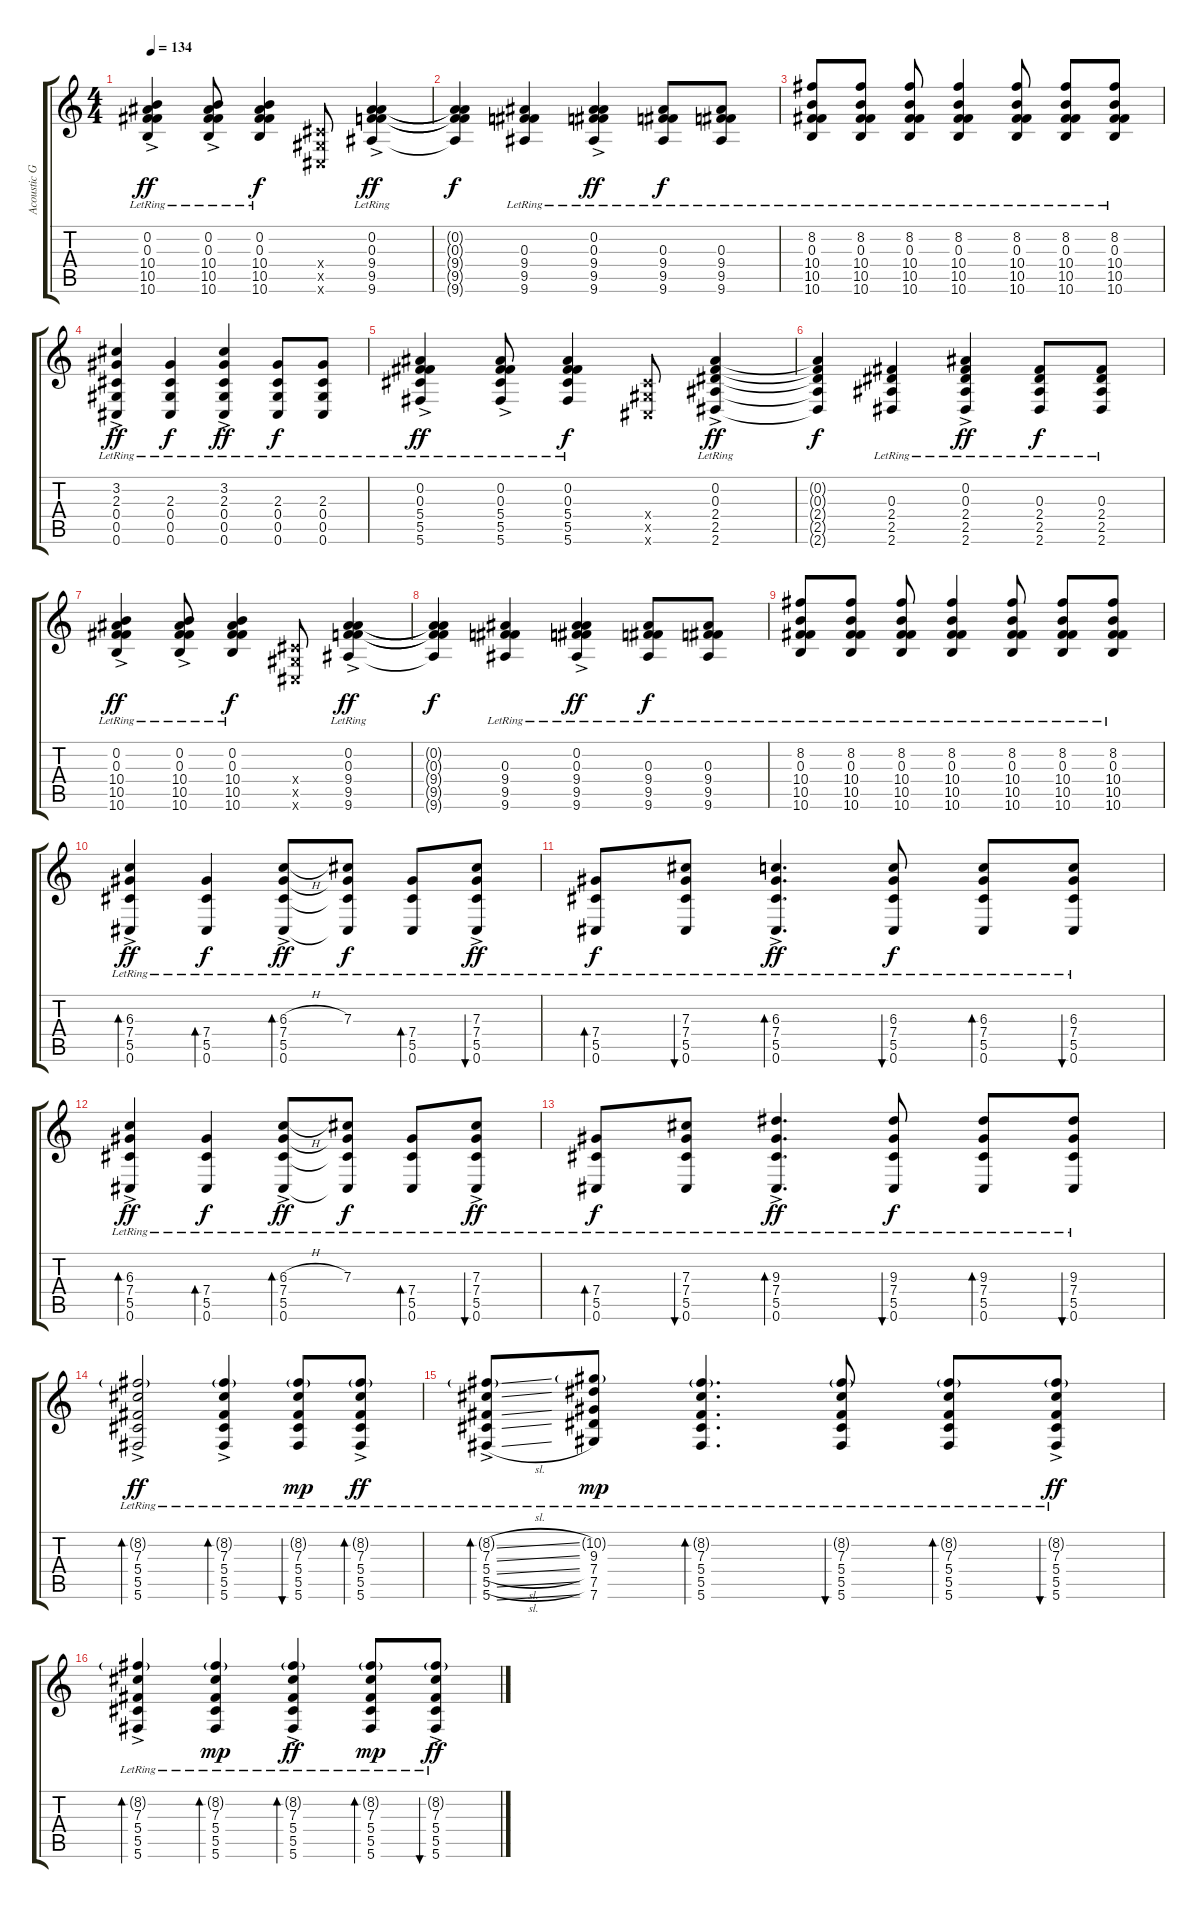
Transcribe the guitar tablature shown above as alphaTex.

\track ("Acoustic Guitar (Raine Maida)" "Acoustic G") {instrument acousticguitarsteel}
\staff {score tabs}
\tuning (Eb4 Bb3 Gb3 Db3 Ab2 Db2) {hide}
\ts (4 4)
\tempo 134
\clef g2
\ks c
(0.2{lr} 0.3{lr} 10.4{ac lr} 10.5{ac lr} 10.6{ac lr}).4{dy ff} (0.2{lr} 0.3{lr} 10.4{ac lr} 10.5{ac lr} 10.6{ac lr}).8 (0.2{lr} 0.3{lr} 10.4{lr} 10.5{lr} 10.6{lr}).4{dy f} (0.4{x} 0.5{x} 0.6{x}).8 (0.2{lr} 0.3{lr} 9.4{ac lr} 9.5{ac lr} 9.6{ac lr}).4{dy ff} |
(0.2{t} 0.3{t} 9.4{t} 9.5{t} 9.6{t}).4{dy f} (0.3{lr} 9.4{lr} 9.5{lr} 9.6{lr}).4 (0.2{lr} 0.3{lr} 9.4{ac lr} 9.5{ac lr} 9.6{ac lr}).4{dy ff} (0.3{lr} 9.4{lr} 9.5{lr} 9.6{lr}).8{dy f} (0.3{lr} 9.4{lr} 9.5{lr} 9.6{lr}).8 |
(8.2{lr} 0.3{lr} 10.4{lr} 10.5{lr} 10.6{lr}).8 (8.2{lr} 0.3{lr} 10.4{lr} 10.5{lr} 10.6{lr}).8 (8.2{lr} 0.3{lr} 10.4{lr} 10.5{lr} 10.6{lr}).8 (8.2{lr} 0.3{lr} 10.4{lr} 10.5{lr} 10.6{lr}).4 (8.2{lr} 0.3{lr} 10.4{lr} 10.5{lr} 10.6{lr}).8 (8.2{lr} 0.3{lr} 10.4{lr} 10.5{lr} 10.6{lr}).8 (8.2{lr} 0.3{lr} 10.4{lr} 10.5{lr} 10.6{lr}).8 |
(3.2{lr} 2.3{lr} 0.4{ac lr} 0.5{ac lr} 0.6{ac lr}).4{dy ff} (2.3{lr} 0.4{lr} 0.5{lr} 0.6{lr}).4{dy f} (3.2{lr} 2.3{lr} 0.4{ac lr} 0.5{ac lr} 0.6{ac lr}).4{dy ff} (2.3{lr} 0.4{lr} 0.5{lr} 0.6{lr}).8{dy f} (2.3{lr} 0.4{lr} 0.5{lr} 0.6{lr}).8 |
(0.2{lr} 0.3{lr} 5.4{ac lr} 5.5{ac lr} 5.6{ac lr}).4{dy ff} (0.2{lr} 0.3{lr} 5.4{ac lr} 5.5{ac lr} 5.6{ac lr}).8 (0.2{lr} 0.3{lr} 5.4{lr} 5.5{lr} 5.6{lr}).4{dy f} (0.4{x} 0.5{x} 0.6{x}).8 (0.2{lr} 0.3{lr} 2.4{ac lr} 2.5{ac lr} 2.6{ac lr}).4{dy ff} |
(0.2{t} 0.3{t} 2.4{t} 2.5{t} 2.6{t}).4{dy f} (0.3{lr} 2.4{lr} 2.5{lr} 2.6{lr}).4 (0.2{lr} 0.3{lr} 2.4{ac lr} 2.5{ac lr} 2.6{ac lr}).4{dy ff} (0.3{lr} 2.4{lr} 2.5{lr} 2.6{lr}).8{dy f} (0.3{lr} 2.4{lr} 2.5{lr} 2.6{lr}).8 |
(0.2{lr} 0.3{lr} 10.4{ac lr} 10.5{ac lr} 10.6{ac lr}).4{dy ff} (0.2{lr} 0.3{lr} 10.4{ac lr} 10.5{ac lr} 10.6{ac lr}).8 (0.2{lr} 0.3{lr} 10.4{lr} 10.5{lr} 10.6{lr}).4{dy f} (0.4{x} 0.5{x} 0.6{x}).8 (0.2{lr} 0.3{lr} 9.4{ac lr} 9.5{ac lr} 9.6{ac lr}).4{dy ff} |
(0.2{t} 0.3{t} 9.4{t} 9.5{t} 9.6{t}).4{dy f} (0.3{lr} 9.4{lr} 9.5{lr} 9.6{lr}).4 (0.2{lr} 0.3{lr} 9.4{ac lr} 9.5{ac lr} 9.6{ac lr}).4{dy ff} (0.3{lr} 9.4{lr} 9.5{lr} 9.6{lr}).8{dy f} (0.3{lr} 9.4{lr} 9.5{lr} 9.6{lr}).8 |
(8.2{lr} 0.3{lr} 10.4{lr} 10.5{lr} 10.6{lr}).8 (8.2{lr} 0.3{lr} 10.4{lr} 10.5{lr} 10.6{lr}).8 (8.2{lr} 0.3{lr} 10.4{lr} 10.5{lr} 10.6{lr}).8 (8.2{lr} 0.3{lr} 10.4{lr} 10.5{lr} 10.6{lr}).4 (8.2{lr} 0.3{lr} 10.4{lr} 10.5{lr} 10.6{lr}).8 (8.2{lr} 0.3{lr} 10.4{lr} 10.5{lr} 10.6{lr}).8 (8.2{lr} 0.3{lr} 10.4{lr} 10.5{lr} 10.6{lr}).8 |
(6.3{ac lr} 7.4{ac lr} 5.5{ac lr} 0.6{ac lr}).4{bd 60 dy ff} (7.4{lr} 5.5{lr} 0.6{lr}).4{bd 60 dy f} (6.3{h ac lr} 7.4{ac lr} 5.5{ac lr} 0.6{ac lr}).8{bd 60 dy ff} (7.3{lr} 7.4{t} 5.5{t} 0.6{t}).8{dy f} (7.4{lr} 5.5{lr} 0.6{lr}).8{bd 30} (7.3{lr} 7.4{lr} 5.5{ac lr} 0.6{lr}).8{bu 60 dy ff} |
(7.4{lr} 5.5{lr} 0.6{lr}).8{bd 60 dy f} (7.3{lr} 7.4{lr} 5.5{lr} 0.6{lr}).8{bu 60} (6.3{lr} 7.4{ac lr} 5.5{lr} 0.6{lr}).4{d bd 60 dy ff} (6.3{lr} 7.4{lr} 5.5{lr} 0.6{lr}).8{bu 60 dy f} (6.3{lr} 7.4{lr} 5.5{lr} 0.6{lr}).8{bd 60} (6.3{lr} 7.4{lr} 5.5{lr} 0.6{lr}).8{bu 60} |
(6.3{ac lr} 7.4{ac lr} 5.5{ac lr} 0.6{ac lr}).4{bd 60 dy ff} (7.4{lr} 5.5{lr} 0.6{lr}).4{bd 60 dy f} (6.3{h ac lr} 7.4{ac lr} 5.5{ac lr} 0.6{ac lr}).8{bd 60 dy ff} (7.3{lr} 7.4{t} 5.5{t} 0.6{t}).8{dy f} (7.4{lr} 5.5{lr} 0.6{lr}).8{bd 30} (7.3{lr} 7.4{lr} 5.5{ac lr} 0.6{lr}).8{bu 60 dy ff} |
(7.4{lr} 5.5{lr} 0.6{lr}).8{bd 60 dy f} (7.3{lr} 7.4{lr} 5.5{lr} 0.6{lr}).8{bu 60} (9.3{lr} 7.4{ac lr} 5.5{lr} 0.6{lr}).4{d bd 60 dy ff} (9.3{lr} 7.4{lr} 5.5{lr} 0.6{lr}).8{bu 60 dy f} (9.3{lr} 7.4{lr} 5.5{lr} 0.6{lr}).8{bd 60} (9.3{lr} 7.4{lr} 5.5{lr} 0.6{lr}).8{bu 60} |
(8.2{g} 7.3{lr} 5.4{lr} 5.5{lr} 5.6{ac lr}).2{bd 60 dy ff} (8.2{g} 7.3{lr} 5.4{lr} 5.5{lr} 5.6{ac lr}).4{bd 60} (8.2{g} 7.3{lr} 5.4{lr} 5.5{lr} 5.6{lr}).8{bu 60 dy mp} (8.2{g} 7.3{lr} 5.4{lr} 5.5{lr} 5.6{ac lr}).8{bd 60 dy ff} |
(8.2{sl g} 7.3{sl lr} 5.4{sl lr} 5.5{sl lr} 5.6{sl ac lr}).8{bd 60} (10.2{g} 9.3{lr} 7.4{lr} 7.5{lr} 7.6{lr}).8{dy mp} (8.2{g} 7.3{lr} 5.4{lr} 5.5{lr} 5.6{lr}).4{d bd 60} (8.2{g} 7.3{lr} 5.4{lr} 5.5{lr} 5.6{lr}).8{bu 60} (8.2{g} 7.3{lr} 5.4{lr} 5.5{lr} 5.6{lr}).8{bd 60} (8.2{g} 7.3{lr} 5.4{lr} 5.5{lr} 5.6{ac lr}).8{bu 60 dy ff} |
(8.2{g} 7.3{lr} 5.4{lr} 5.5{lr} 5.6{ac lr}).4{bd 60} (8.2{g} 7.3{lr} 5.4{lr} 5.5{lr} 5.6{lr}).4{bd 60 dy mp} (8.2{g} 7.3{lr} 5.4{lr} 5.5{lr} 5.6{ac lr}).4{bd 60 dy ff} (8.2{g} 7.3{lr} 5.4{lr} 5.5{lr} 5.6{lr}).8{bd 60 dy mp} (8.2{g} 7.3{lr} 5.4{lr} 5.5{lr} 5.6{ac lr}).8{bu 60 dy ff}
